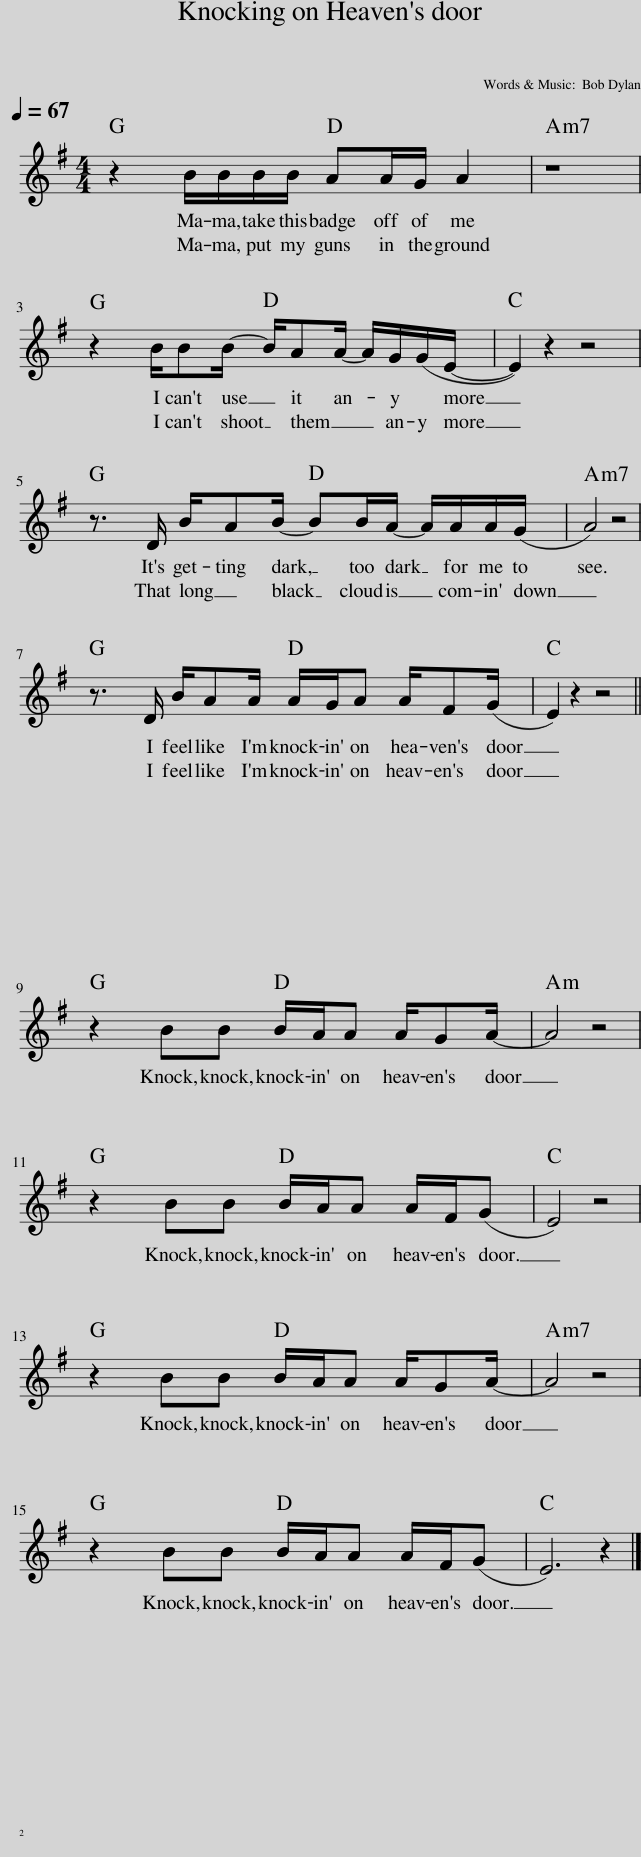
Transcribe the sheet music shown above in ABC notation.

X:1
L:1/8
Q:1/4=67
M:4/4
I:linebreak $
K:G
V:1 treble
V:1
 z2 B/B/B/B/ AA/G/ A2 | z8 |$ z2 B/BB/- B/AA/- A/G/(G/E/- | E2) z2 z4 |$ z3/2 D/ B/AB/- BB/A/- A/A/A/(G/ | %5
 A4) z4 |$ z3/2 D/ B/AA/ A/G/A A/F(G/ | E2) z2 z4 ||$ z2 BB B/A/A A/GA/- | A4 z4 |$ %10
 z2 BB B/A/A A/F/(G | E4) z4 |$ z2 BB B/A/A A/GA/- | A4 z4 |$ z2 BB B/A/A A/F/(G | %15
 E6) z2 |] %16
